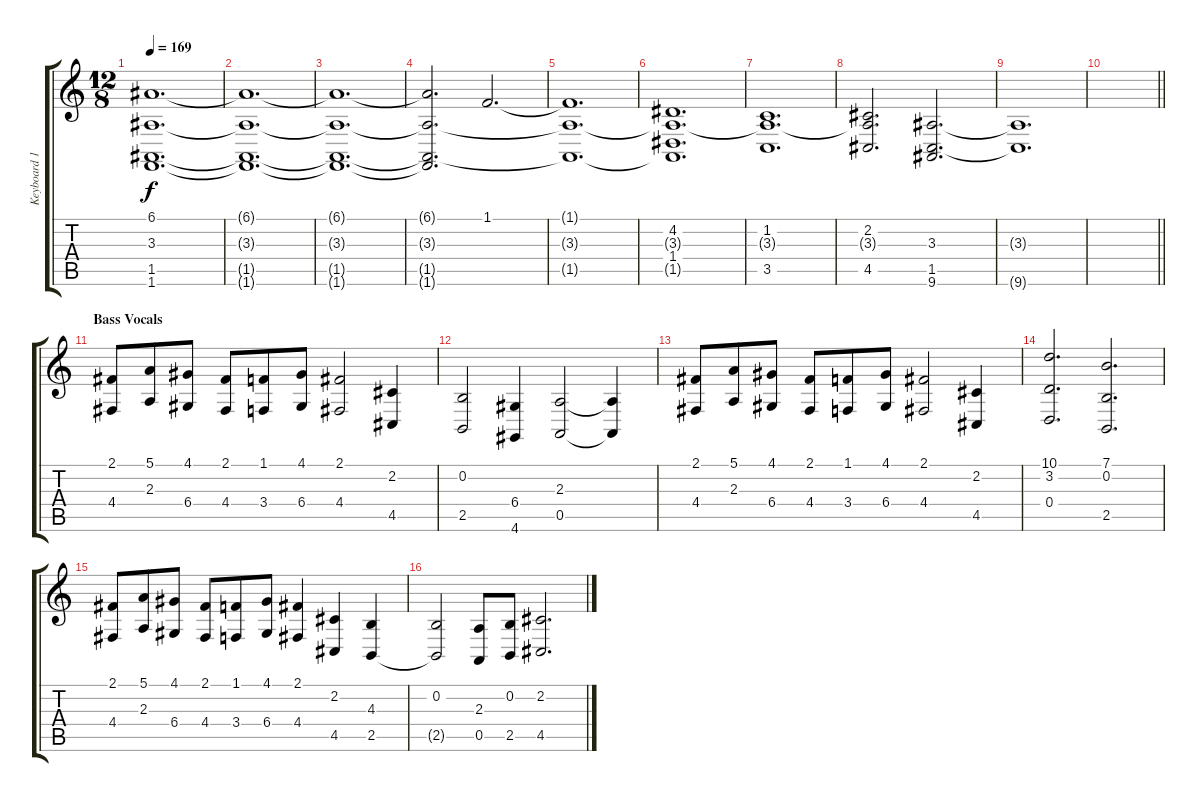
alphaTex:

\track ("Keyboard 1 - Mustis" "Keyboard 1") {instrument stringensemble1}
\staff {score tabs}
\tuning (E4 B3 G3 D3 A2 E2) {hide}
\ts (12 8)
\tempo 169
\clef g2
\ks c
(6.1{t} 3.3{t} 1.5{t} 1.6{t}).1{d dy f} |
(6.1{t} 3.3{t} 1.5{t} 1.6{t}).1{d} |
(6.1{t} 3.3{t} 1.5{t} 1.6{t}).1{d volume 12} |
(6.1{t} 3.3{t} 1.5{t} 1.6{t}).2{d} 1.1.2{d} |
(1.1{t} 3.3{t} 1.5{t}).1{d} |
(4.2 3.3{t} 1.4 1.5{t}).1{d} |
(1.2 3.3{t} 3.5).1{d} |
(2.2 3.3{t} 4.5).2{d} (3.3 1.5 9.6).2{d} |
(3.3{t} 9.6{t}).1{d} |
\barLineRight lightlight
|
\section ("" "Bass Vocals")
(2.1 4.4).8{volume 16} (5.1 2.3).8 (4.1 6.4).8 (2.1 4.4).8 (1.1 3.4).8 (4.1 6.4).8 (2.1 4.4).2 (2.2 4.5).4 |
(0.2 2.5).2 (6.4 4.6).4 (2.3 0.5).2 (2.3{t} 0.5{t}).4 |
(2.1 4.4).8 (5.1 2.3).8 (4.1 6.4).8 (2.1 4.4).8 (1.1 3.4).8 (4.1 6.4).8 (2.1 4.4).2 (2.2 4.5).4 |
(10.1 3.2 0.4).2{d} (7.1 0.2 2.5).2{d} |
(2.1 4.4).8 (5.1 2.3).8 (4.1 6.4).8 (2.1 4.4).8 (1.1 3.4).8 (4.1 6.4).8 (2.1 4.4).4 (2.2 4.5).4 (4.3 2.5).4 |
(0.2 2.5{t}).2 (2.3 0.5).8 (0.2 2.5).8 (2.2 4.5).2{d}
